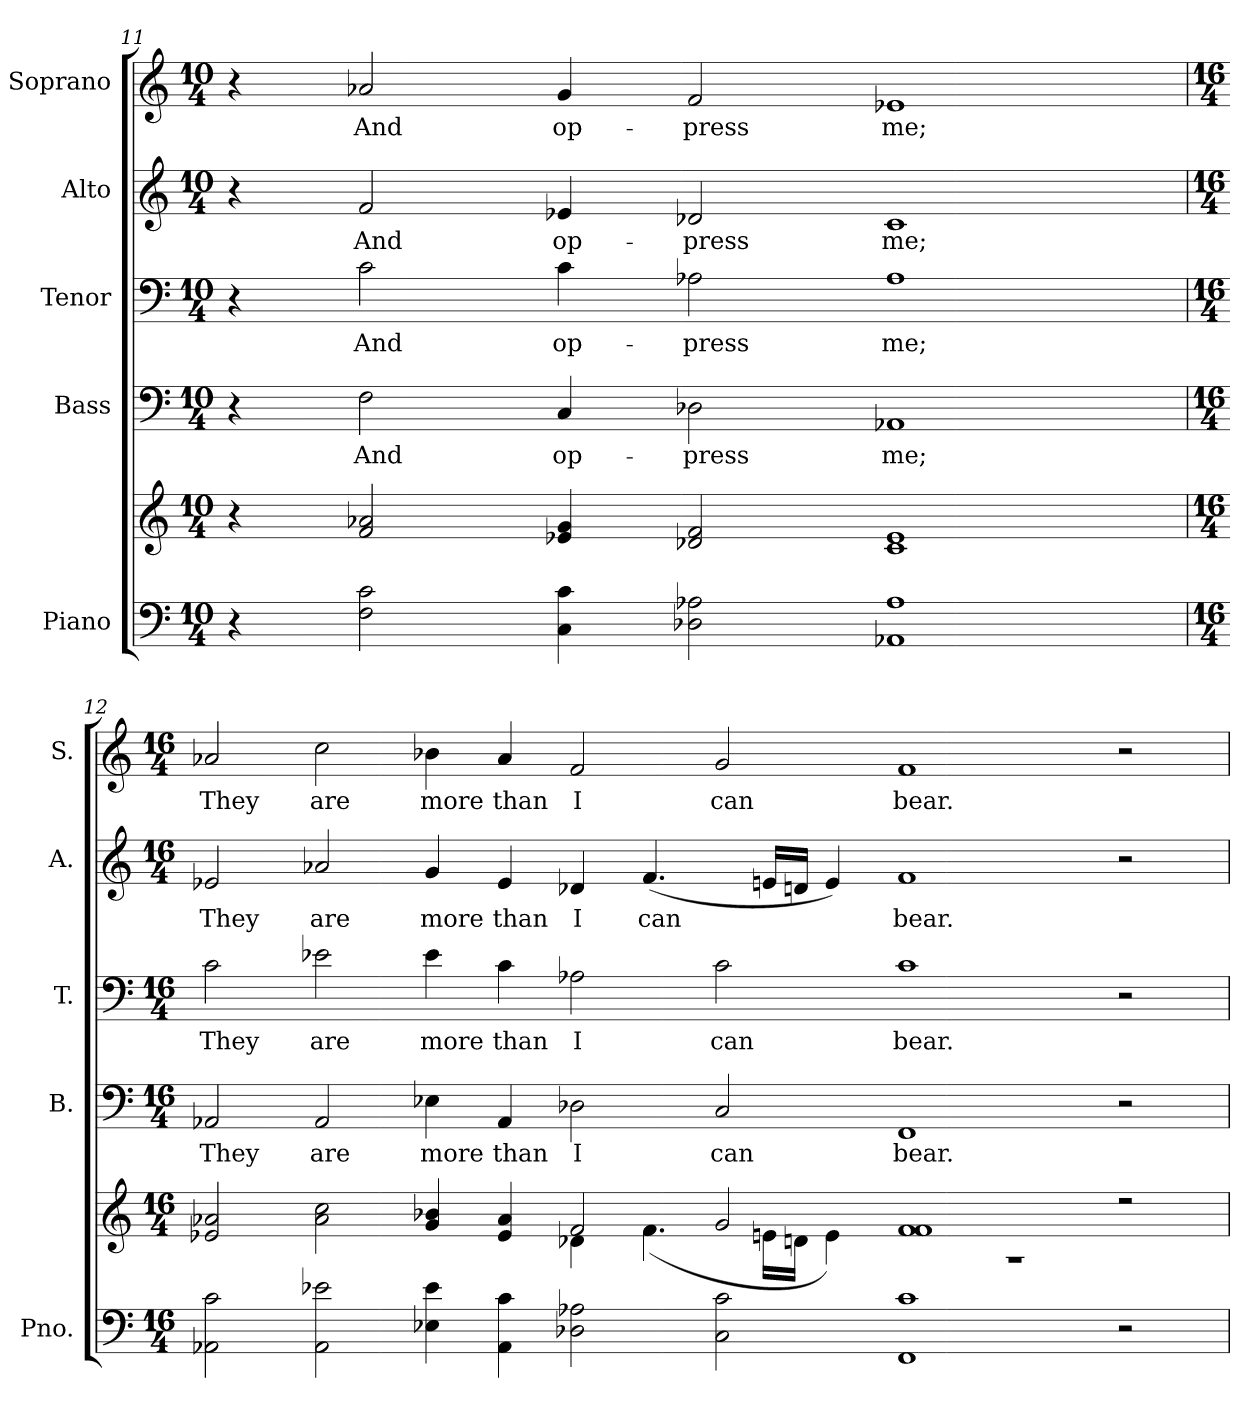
**kern	**kern	**kern	**text	**kern	**text	**kern	**text	**kern	**text
*part5	*part5	*part4	*part4	*part3	*part3	*part2	*part2	*part1	*part1
*staff6	*staff5	*staff4	*staff4	*staff3	*staff3	*staff2	*staff2	*staff1	*staff1
*I"Piano	*	*I"Bass	*	*I"Tenor	*	*I"Alto	*	*I"Soprano	*
*I'Pno.	*	*I'B.	*	*I'T.	*	*I'A.	*	*I'S.	*
*clefF4	*clefG2	*clefF4	*	*clefF4	*	*clefG2	*	*clefG2	*
*k[]	*k[]	*k[]	*	*k[]	*	*k[]	*	*k[]	*
*C:	*C:	*C:	*	*C:	*	*C:	*	*C:	*
*M10/4	*M10/4	*M10/4	*	*M10/4	*	*M10/4	*	*M10/4	*
=11	=11	=11	=11	=11	=11	=11	=11	=11	=11
4r	4r	4r	.	4r	.	4r	.	4r	.
!	!	!	!LO:LY:b:color=#000000	!	!	!	!	!	!
!	!	!	!	!	!LO:LY:b:color=#000000	!	!	!	!
!	!	!	!	!	!	!	!LO:LY:b:color=#000000	!	!
!	!	!	!	!	!	!	!	!	!LO:LY:b:color=#000000
2Fi\ 2ci	2fi/ 2a-Xi	2Fi\	And	2ci\	And	2fi/	And	2a-Xi/	And
!	!	!	!LO:LY:b:color=#000000	!	!	!	!	!	!
!	!	!	!	!	!LO:LY:b:color=#000000	!	!	!	!
!	!	!	!	!	!	!	!LO:LY:b:color=#000000	!	!
!	!	!	!	!	!	!	!	!	!LO:LY:b:color=#000000
4Ci\ 4ci	4e-Xi/ 4gi	4Ci/	op-	4ci\	op-	4e-Xi/	op-	4gi/	op-
!	!	!	!LO:LY:b:color=#000000	!	!	!	!	!	!
!	!	!	!	!	!LO:LY:b:color=#000000	!	!	!	!
!	!	!	!	!	!	!	!LO:LY:b:color=#000000	!	!
!	!	!	!	!	!	!	!	!	!LO:LY:b:color=#000000
2D-Xi\ 2A-Xi	2d-Xi/ 2fi	2D-Xi\	-press	2A-Xi\	-press	2d-Xi/	-press	2fi/	-press
!	!	!	!LO:LY:b:color=#000000	!	!	!	!	!	!
!	!	!	!	!	!LO:LY:b:color=#000000	!	!	!	!
!	!	!	!	!	!	!	!LO:LY:b:color=#000000	!	!
!	!	!	!	!	!	!	!	!	!LO:LY:b:color=#000000
1AA-Xi 1A-i	1ci 1e-i	1AA-Xi	me;	1A-i	me;	1ci	me;	1e-Xi	me;
!!LO:PB:g=z
=12	=12	=12	=12	=12	=12	=12	=12	=12	=12
*M16/4	*M16/4	*M16/4	*	*M16/4	*	*M16/4	*	*M16/4	*
*	*^	*	*	*	*	*	*	*	*
!	!	!	!	!LO:LY:b:color=#000000	!	!	!	!	!	!
!	!	!	!	!	!	!LO:LY:b:color=#000000	!	!	!	!
!	!	!	!	!	!	!	!	!LO:LY:b:color=#000000	!	!
!	!	!	!	!	!	!	!	!	!	!LO:LY:b:color=#000000
2AA-Xi\ 2ci	2e-Xi/ 2a-Xi	1ryy	2AA-Xi/	They	2ci\	They	2e-Xi/	They	2a-Xi/	They
!	!	!	!	!LO:LY:b:color=#000000	!	!	!	!	!	!
!	!	!	!	!	!	!LO:LY:b:color=#000000	!	!	!	!
!	!	!	!	!	!	!	!	!LO:LY:b:color=#000000	!	!
!	!	!	!	!	!	!	!	!	!	!LO:LY:b:color=#000000
2AA-i\ 2e-Xi	2a-i\ 2cci	.	2AA-i/	are	2e-Xi\	are	2a-Xi/	are	2cci\	are
!	!	!	!	!LO:LY:b:color=#000000	!	!	!	!	!	!
!	!	!	!	!	!	!LO:LY:b:color=#000000	!	!	!	!
!	!	!	!	!	!	!	!	!LO:LY:b:color=#000000	!	!
!	!	!	!	!	!	!	!	!	!	!LO:LY:b:color=#000000
4E-Xi\ 4e-i	4gi/ 4b-Xi	2ryy	4E-Xi\	more	4e-i\	more	4gi/	more	4b-Xi\	more
!	!	!	!	!LO:LY:b:color=#000000	!	!	!	!	!	!
!	!	!	!	!	!	!LO:LY:b:color=#000000	!	!	!	!
!	!	!	!	!	!	!	!	!LO:LY:b:color=#000000	!	!
!	!	!	!	!	!	!	!	!	!	!LO:LY:b:color=#000000
4AA-i\ 4ci	4e-i/ 4a-i	.	4AA-i/	than	4ci\	than	4e-i/	than	4a-i/	than
!	!	!	!	!LO:LY:b:color=#000000	!	!	!	!	!	!
!	!	!	!	!	!	!LO:LY:b:color=#000000	!	!	!	!
!	!	!	!	!	!	!	!	!LO:LY:b:color=#000000	!	!
!	!	!	!	!	!	!	!	!	!	!LO:LY:b:color=#000000
2D-Xi\ 2A-Xi	2fi/	4d-Xi\	2D-Xi\	I	2A-Xi\	I	4d-Xi/	I	2fi/	I
!	!	!	!	!	!	!	!	!LO:LY:b:color=#000000	!	!
.	.	(4.fi\	.	.	.	.	(4.fi/	can	.	.
!	!	!	!	!LO:LY:b:color=#000000	!	!	!	!	!	!
!	!	!	!	!	!	!LO:LY:b:color=#000000	!	!	!	!
!	!	!	!	!	!	!	!	!	!	!LO:LY:b:color=#000000
2Ci\ 2ci	2gi/	.	2Ci/	can	2ci\	can	.	.	2gi/	can
.	.	16eni\LL	.	.	.	.	16eni/LL	.	.	.
.	.	16dni\JJ	.	.	.	.	16dni/JJ	.	.	.
.	.	4ei\)	.	.	.	.	4ei/)	.	.	.
!	!	!	!	!LO:LY:b:color=#000000	!	!	!	!	!	!
!	!	!	!	!	!	!LO:LY:b:color=#000000	!	!	!	!
!	!	!	!	!	!	!	!	!LO:LY:b:color=#000000	!	!
!	!	!	!	!	!	!	!	!	!	!LO:LY:b:color=#000000
1FFi 1ci	1fi 1fi	2ryy	1FFi	bear.	1ci	bear.	1fi	bear.	1fi	bear.
.	.	1r	.	.	.	.	.	.	.	.
2r	2r	.	2r	.	2r	.	2r	.	2r	.
*	*v	*v	*	*	*	*	*	*	*	*
=	=	=	=	=	=	=	=	=	=
*-	*-	*-	*-	*-	*-	*-	*-	*-	*-
